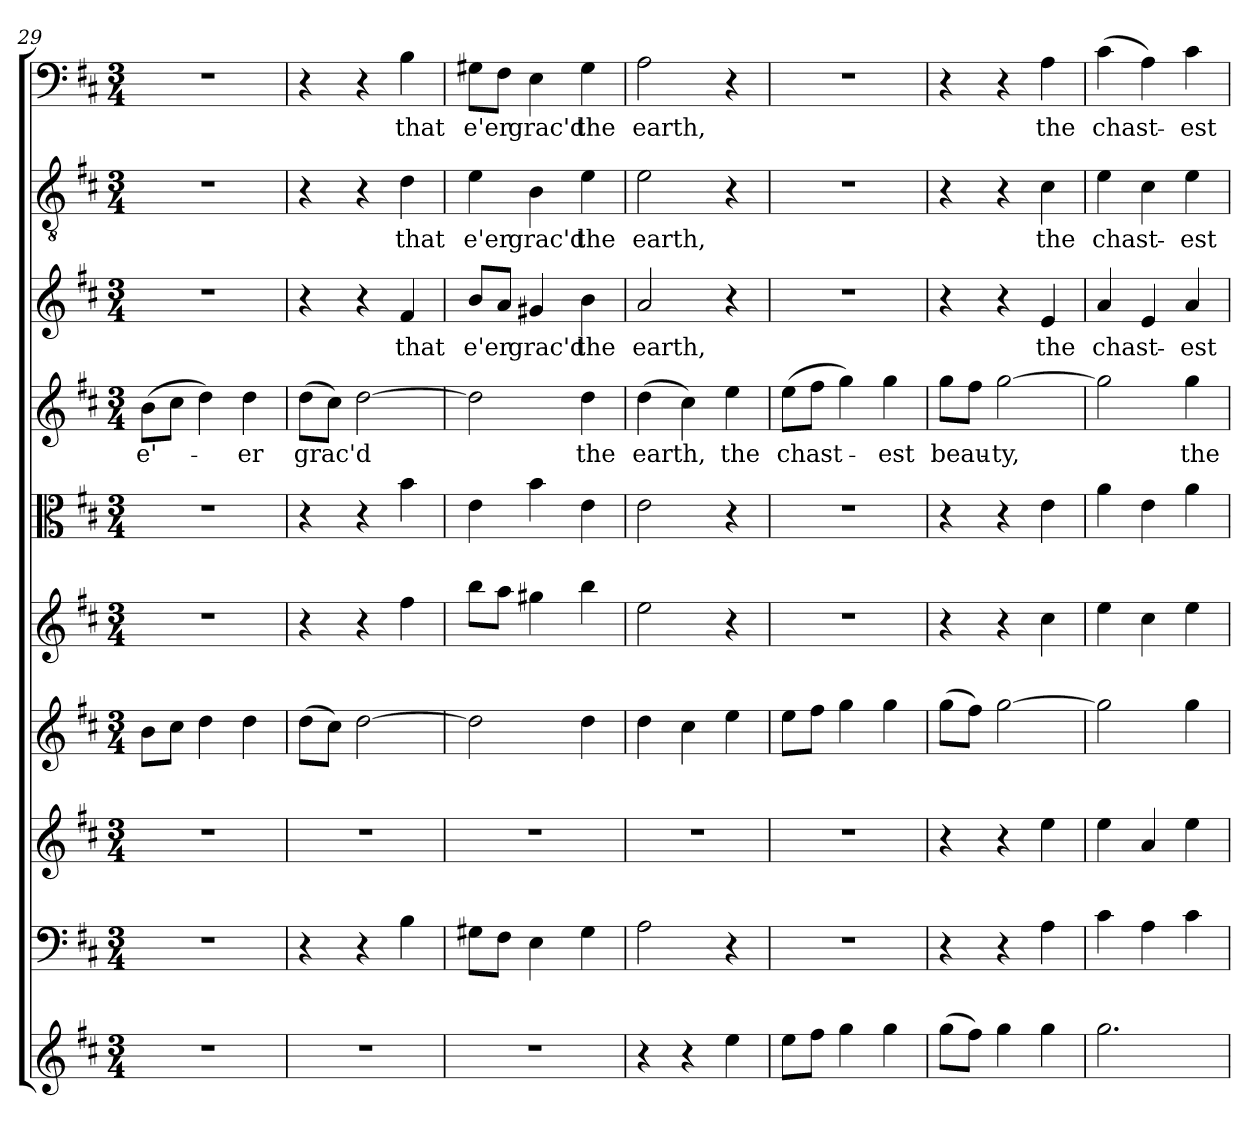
**kern	**kern	**kern	**kern	**kern	**kern	**kern	**text	**kern	**text	**kern	**text	**kern	**text
*part10	*part9	*part8	*part7	*part6	*part5	*part4	*part4	*part3	*part3	*part2	*part2	*part1	*part1
*staff10	*staff9	*staff8	*staff7	*staff6	*staff5	*staff4	*staff4	*staff3	*staff3	*staff2	*staff2	*staff1	*staff1
*clefG2	*clefF4	*clefG2	*clefG2	*clefG2	*clefC3	*clefG2	*	*clefG2	*	*clefGv2	*	*clefF4	*
*k[f#c#]	*k[f#c#]	*k[f#c#]	*k[f#c#]	*k[f#c#]	*k[f#c#]	*k[f#c#]	*	*k[f#c#]	*	*k[f#c#]	*	*k[f#c#]	*
*D:	*D:	*D:	*D:	*D:	*D:	*D:	*	*D:	*	*D:	*	*D:	*
*M3/4	*M3/4	*M3/4	*M3/4	*M3/4	*M3/4	*M3/4	*	*M3/4	*	*M3/4	*	*M3/4	*
=29	=29	=29	=29	=29	=29	=29	=29	=29	=29	=29	=29	=29	=29
2.r	2.r	2.r	8b\L	2.r	2.r	(8b\L	e'-	2.r	.	2.r	.	2.r	.
.	.	.	8cc#\J	.	.	8cc#\J	.	.	.	.	.	.	.
.	.	.	4dd\	.	.	4dd\)	.	.	.	.	.	.	.
.	.	.	4dd\	.	.	4dd\	-er	.	.	.	.	.	.
=30	=30	=30	=30	=30	=30	=30	=30	=30	=30	=30	=30	=30	=30
2.r	4r	2.r	(8dd\L	4r	4r	(8dd\L	grac'd	4r	.	4r	.	4r	.
.	.	.	8cc#\J)	.	.	8cc#\J)	.	.	.	.	.	.	.
.	4r	.	[2dd\	4r	4r	[2dd\	.	4r	.	4r	.	4r	.
.	4B\	.	.	4ff#\	4b\	.	.	4f#/	that	4d\	that	4B\	that
=31	=31	=31	=31	=31	=31	=31	=31	=31	=31	=31	=31	=31	=31
2.r	8G#X\L	2.r	2dd\]	8bb\L	4e\	2dd\]	.	8b/L	e'er	4e\	e'er	8G#X\L	e'er
.	8F#\J	.	.	8aa\J	.	.	.	8a/J	.	.	.	8F#\J	.
.	4E\	.	.	4gg#X\	4b\	.	.	4g#X/	grac'd	4B\	grac'd	4E\	grac'd
.	4G#\	.	4dd\	4bb\	4e\	4dd\	the	4b\	the	4e\	the	4G#\	the
=32	=32	=32	=32	=32	=32	=32	=32	=32	=32	=32	=32	=32	=32
4r	2A\	2.r	4dd\	2ee\	2e\	(4dd\	earth,	2a/	earth,	2e\	earth,	2A\	earth,
4r	.	.	4cc#\	.	.	4cc#\)	.	.	.	.	.	.	.
4ee\	4r	.	4ee\	4r	4r	4ee\	the	4r	.	4r	.	4r	.
=33	=33	=33	=33	=33	=33	=33	=33	=33	=33	=33	=33	=33	=33
8ee\L	2.r	2.r	8ee\L	2.r	2.r	(8ee\L	chast-	2.r	.	2.r	.	2.r	.
8ff#\J	.	.	8ff#\J	.	.	8ff#\J	.	.	.	.	.	.	.
4gg\	.	.	4gg\	.	.	4gg\)	.	.	.	.	.	.	.
4gg\	.	.	4gg\	.	.	4gg\	-est	.	.	.	.	.	.
=34	=34	=34	=34	=34	=34	=34	=34	=34	=34	=34	=34	=34	=34
(8gg\L	4r	4r	(8gg\L	4r	4r	8gg\L	beau-	4r	.	4r	.	4r	.
8ff#\J)	.	.	8ff#\J)	.	.	8ff#\J	.	.	.	.	.	.	.
4gg\	4r	4r	[2gg\	4r	4r	[2gg\	-ty,	4r	.	4r	.	4r	.
4gg\	4A\	4ee\	.	4cc#\	4e\	.	.	4e/	the	4c#\	the	4A\	the
=35	=35	=35	=35	=35	=35	=35	=35	=35	=35	=35	=35	=35	=35
2.gg\	4c#\	4ee\	2gg\]	4ee\	4a\	2gg\]	.	4a/	chast-	4e\	chast-	(4c#\	chast-
.	4A\	4a/	.	4cc#\	4e\	.	.	4e/	.	4c#\	.	4A\)	.
.	4c#\	4ee\	4gg\	4ee\	4a\	4gg\	the	4a/	-est	4e\	-est	4c#\	-est
=	=	=	=	=	=	=	=	=	=	=	=	=	=
*-	*-	*-	*-	*-	*-	*-	*-	*-	*-	*-	*-	*-	*-
